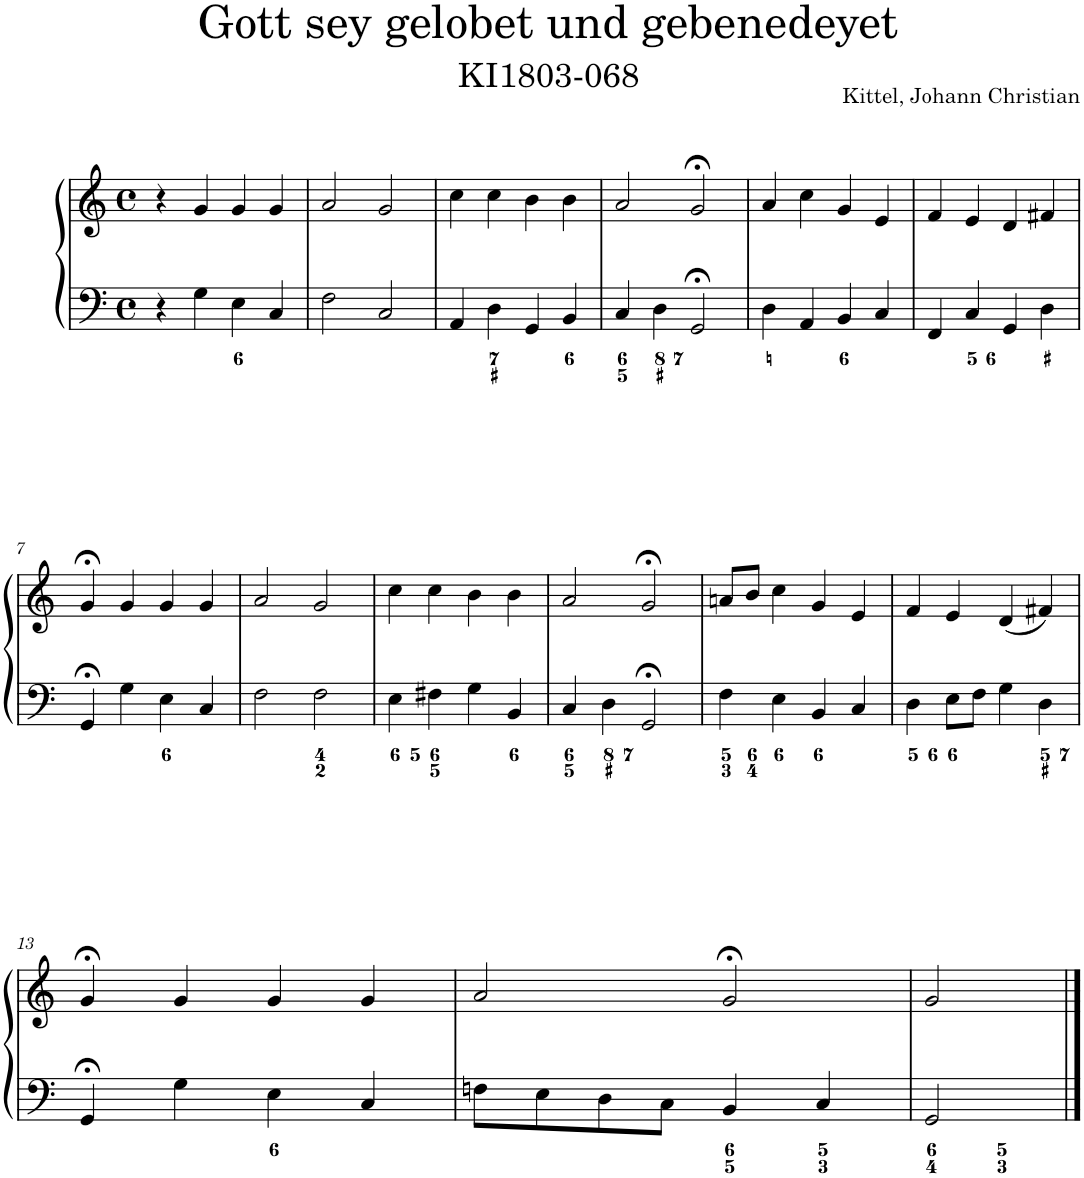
**kern	**kern
*part1	*part1
*staff2	*staff1
*I"Piano	*
*I'Pno.	*
*clefF4	*clefG2
*k[]	*k[]
*M4/4	*M4/4
*met(c)	*met(c)
=1	=1
4r	4r
4G\	4g/
4E\	4g/
4C/	4g/
=2	=2
2F\	2a/
2C/	2g/
=3	=3
4AA/	4cc\
4D\	4cc\
4GG/	4b\
4BB/	4b\
=4	=4
4C/	2a/
4D\	.
2GG;</	2g;</
=5	=5
4D\	4a/
4AA/	4cc\
4BB/	4g/
4C/	4e/
=6	=6
4FF/	4f/
4C/	4e/
4GG/	4d/
4D\	4f#X/
!!LO:LB:g=z
=7	=7
4GG;</	4g;</
4G\	4g/
4E\	4g/
4C/	4g/
=8	=8
2F\	2a/
2F\	2g/
=9	=9
4E\	4cc\
4F#X\	4cc\
4G\	4b\
4BB/	4b\
=10	=10
4C/	2a/
4D\	.
2GG;</	2g;</
=11	=11
4F\	8an/L
.	8b/J
4E\	4cc\
4BB/	4g/
4C/	4e/
=12	=12
4D\	4f/
8E\L	4e/
8F\J	.
4G\	(4d/
4D\	4f#X/)
!!LO:LB:g=z
=13	=13
4GG;</	4g;</
4G\	4g/
4E\	4g/
4C/	4g/
=14	=14
8Fn\L	2a/
8E\	.
8D\	.
8C\J	.
4BB/	2g;</
4C/	.
=15	=15
2GG/	2g/
==	==
*-	*-
